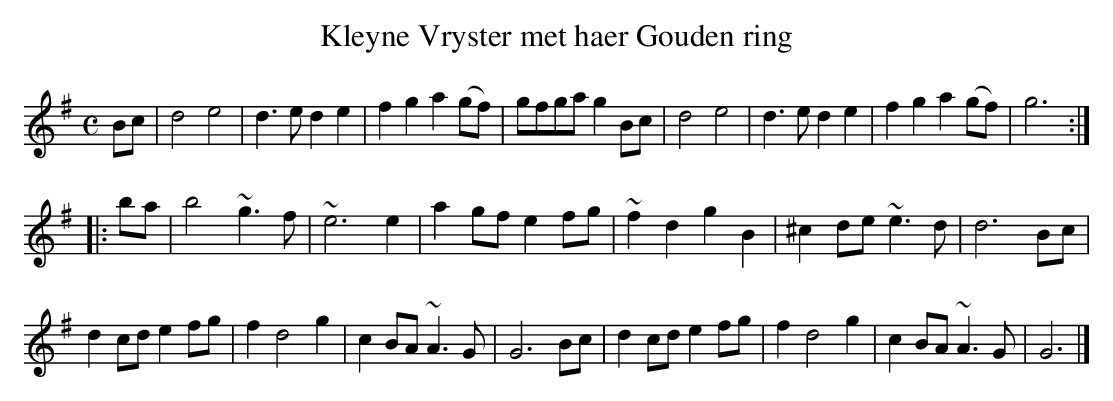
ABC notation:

X:1
T:Kleyne Vryster met haer Gouden ring
M:C
K:Gmaj
Bc|d4e4|d3ed2e2|f2g2a2(gf)|gfgag2Bc|d4e4|d3ed2e2|f2g2a2(gf)|g6:|
|:ba|b4~g3f|~e6e2|a2gfe2fg|~f2d2g2B2|^c2de~e3d|d6Bc|
d2cde2fg|f2d4g2|c2BA~A3G|G6Bc|d2cde2fg|f2d4g2|c2BA~A3G|G6|]
